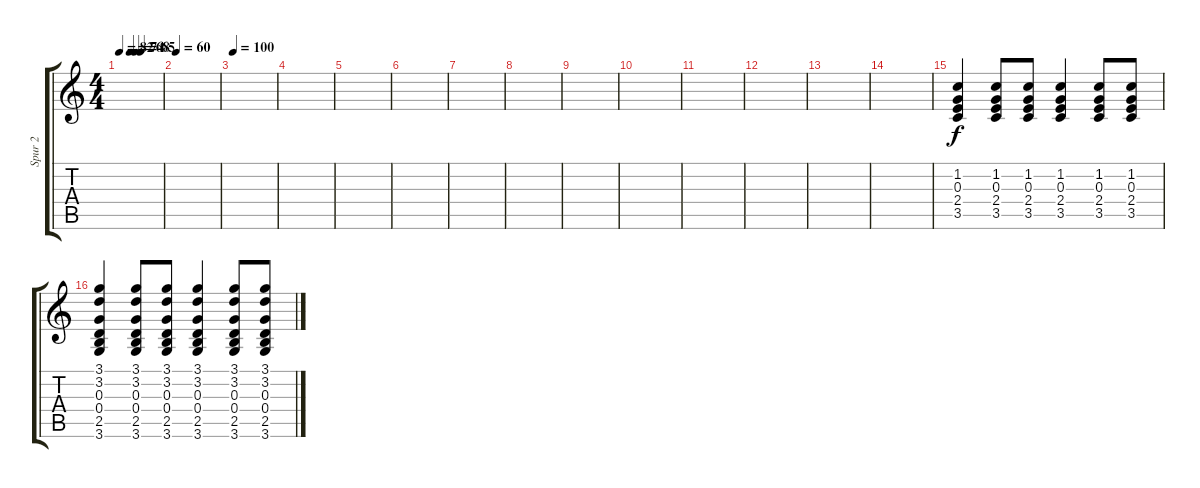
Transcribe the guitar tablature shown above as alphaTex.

\track ("Spur 2" "Spur 2") {instrument acousticguitarsteel}
\staff {score tabs}
\tuning (E4 B3 G3 D3 A2 E2) {hide}
\ts (4 4)
\tempo 82
\tempo (74 0.25)
\tempo (68 0.375)
\tempo (65 0.5)
\clef g2
\ks c
|
\tempo 60
|
\tempo 100
|
|
|
|
|
|
|
|
|
|
|
|
(1.2 0.3 2.4 3.5).4 (1.2 0.3 2.4 3.5).8 (1.2 0.3 2.4 3.5).8 (1.2 0.3 2.4 3.5).4 (1.2 0.3 2.4 3.5).8 (1.2 0.3 2.4 3.5).8 |
(3.1 3.2 0.3 0.4 2.5 3.6).4 (3.1 3.2 0.3 0.4 2.5 3.6).8 (3.1 3.2 0.3 0.4 2.5 3.6).8 (3.1 3.2 0.3 0.4 2.5 3.6).4 (3.1 3.2 0.3 0.4 2.5 3.6).8 (3.1 3.2 0.3 0.4 2.5 3.6).8
